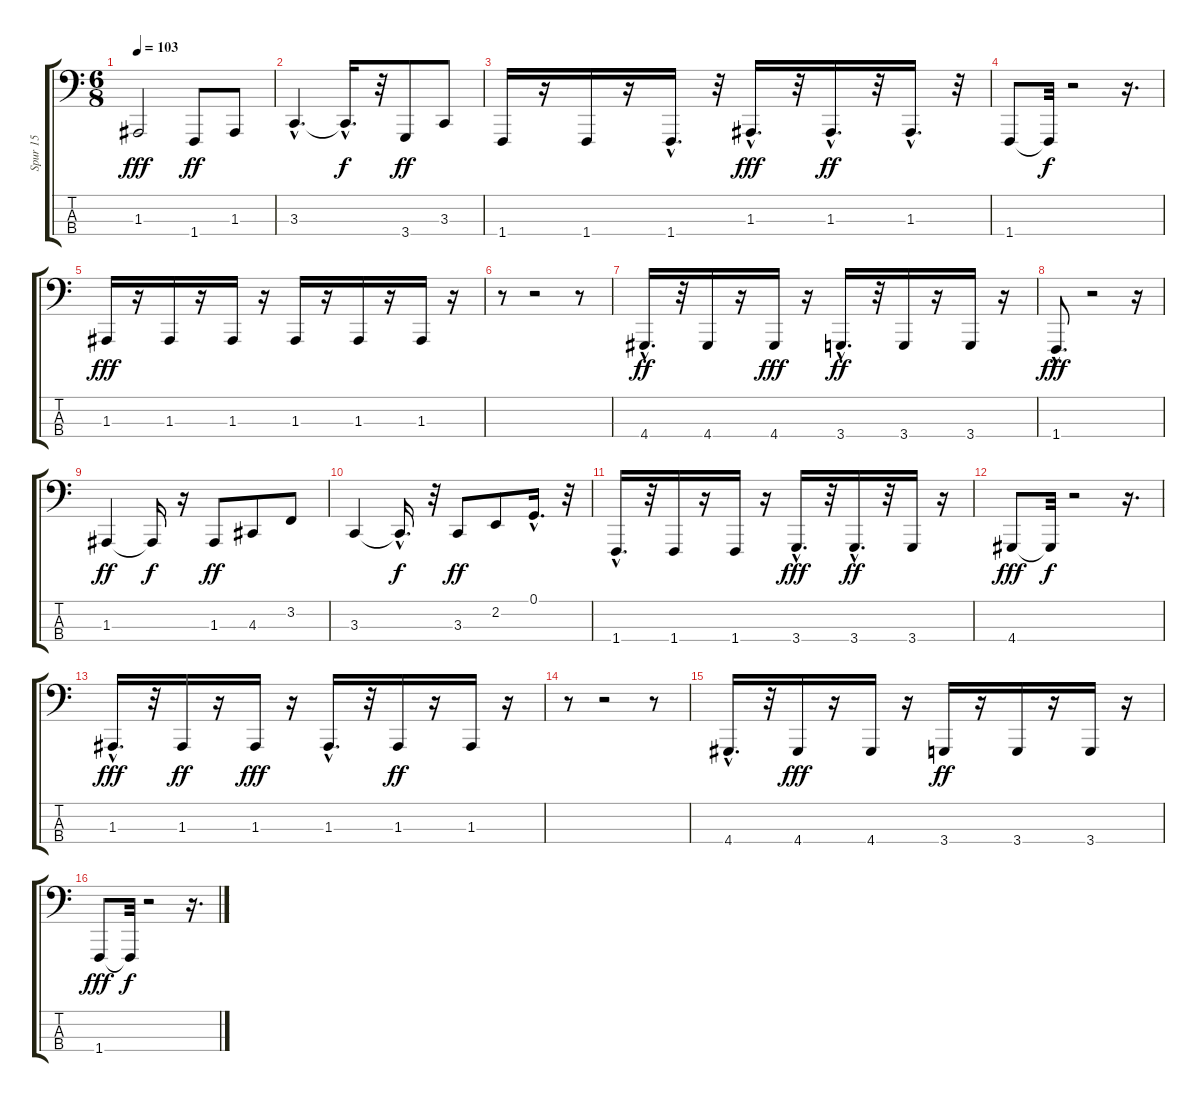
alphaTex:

\track ("Spur 15" "Spur 15") {instrument acousticgrandpiano}
\staff {score tabs}
\tuning (G2 D2 A1 E1) {hide}
\ts (6 8)
\tempo 103
\clef f4
\ks c
1.3.2{dy fff} 1.4.8{dy ff} 1.3.8 |
3.3{hac}.4{d} 3.3{hac t}.16{d dy f} r.32 3.4.8{dy ff} 3.3.8 |
1.4.16 r.16 1.4.16 r.16 1.4{hac}.16{d} r.32 1.3{hac}.16{d dy fff} r.32 1.3{hac}.16{d dy ff} r.32 1.3{hac}.16{d} r.32 |
1.4.8 1.4{t}.32{dy f} r.2 r.16{d} |
1.3.16{dy fff} r.16 1.3.16 r.16 1.3.16 r.16 1.3.16 r.16 1.3.16 r.16 1.3.16 r.16 |
r.8 r.2 r.8 |
4.4{hac}.16{d dy ff} r.32 4.4.16 r.16 4.4.16{dy fff} r.16 3.4{hac}.16{d dy ff} r.32 3.4.16 r.16 3.4.16 r.16 |
1.4{hac}.8{d dy fff} r.2 r.16 |
1.3.4{dy ff} 1.3{t}.16{dy f} r.16 1.3.8{dy ff} 4.3.8 3.2.8 |
3.3.4 3.3{hac t}.16{d dy f} r.32 3.3.8{dy ff} 2.2.8 0.1{hac}.16{d} r.32 |
1.4{hac}.16{d} r.32 1.4.16 r.16 1.4.16 r.16 3.4{hac}.16{d dy fff} r.32 3.4{hac}.16{d dy ff} r.32 3.4.16 r.16 |
4.4.8{dy fff} 4.4{t}.32{dy f} r.2 r.16{d} |
1.3{hac}.16{d dy fff} r.32 1.3.16{dy ff} r.16 1.3.16{dy fff} r.16 1.3{hac}.16{d} r.32 1.3.16{dy ff} r.16 1.3.16 r.16 |
r.8 r.2 r.8 |
4.4{hac}.16{d} r.32 4.4.16{dy fff} r.16 4.4.16 r.16 3.4.16{dy ff} r.16 3.4.16 r.16 3.4.16 r.16 |
1.4.8{dy fff} 1.4{t}.32{dy f} r.2 r.16{d}
